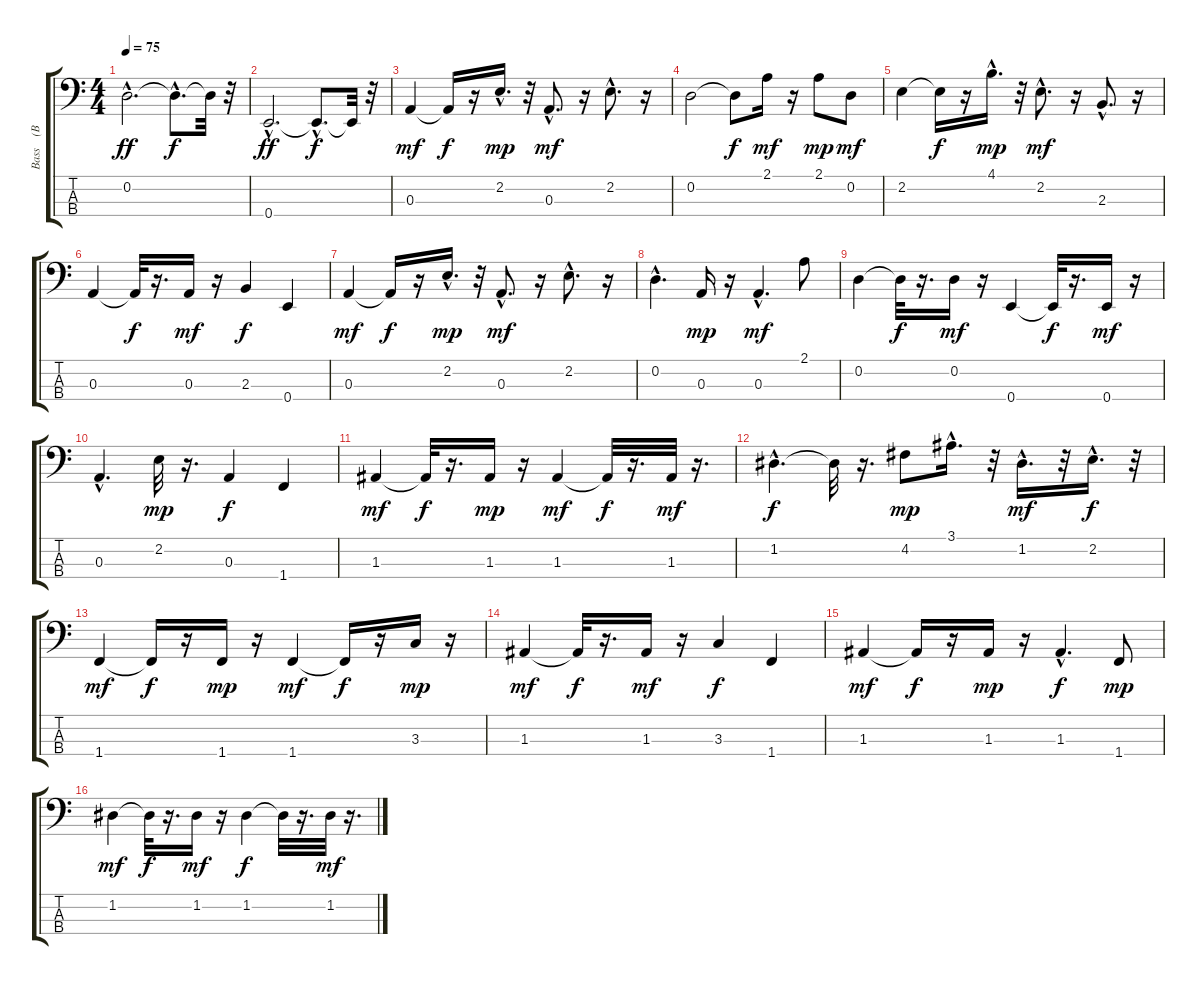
\track ("Bass    (BB)" "Bass    (B") {instrument fretlessbass}
\staff {score tabs}
\tuning (G2 D2 A1 E1) {hide}
\ts (4 4)
\tempo 75
\clef f4
\ks c
0.2{hac}.2{d dy ff} 0.2{hac t}.8{d dy f} 0.2{t}.32 r.32 |
0.4{hac}.2{d dy ff} 0.4{hac t}.8{d dy f} 0.4{t}.32 r.32 |
0.3.4{dy mf} 0.3{t}.16{dy f} r.16 2.2{hac}.16{d dy mp} r.32 0.3{hac}.8{d dy mf} r.16 2.2{hac}.8{d} r.16 |
0.2.2 0.2{t}.8{dy f} 2.1.16{dy mf} r.16 2.1.8{dy mp} 0.2.8{dy mf} |
2.2.4 2.2{t}.16{dy f} r.16 4.1{hac}.16{d dy mp} r.32 2.2{hac}.8{d dy mf} r.16 2.3{hac}.8{d} r.16 |
0.3.4 0.3{t}.32{dy f} r.16{d} 0.3.16{dy mf} r.16 2.3.4{dy f} 0.4.4 |
0.3.4{dy mf} 0.3{t}.16{dy f} r.16 2.2{hac}.16{d dy mp} r.32 0.3{hac}.8{d dy mf} r.16 2.2{hac}.8{d} r.16 |
0.2{hac}.4{d} 0.3.16{dy mp} r.16 0.3{hac}.4{d dy mf} 2.1.8 |
0.2.4 0.2{t}.32{dy f} r.16{d} 0.2.16{dy mf} r.16 0.4.4 0.4{t}.32{dy f} r.16{d} 0.4.16{dy mf} r.16 |
0.3{hac}.4{d} 2.2.32{dy mp} r.16{d} 0.3.4{dy f} 1.4.4 |
1.3.4{dy mf} 1.3{t}.32{dy f} r.16{d} 1.3.16{dy mp} r.16 1.3.4{dy mf} 1.3{t}.32{dy f} r.16{d} 1.3.32{dy mf} r.16{d} |
1.2{hac}.4{d dy f} 1.2{t}.32 r.16{d} 4.2.8{dy mp} 3.1{hac}.16{d} r.32 1.2{hac}.16{d dy mf} r.32 2.2{hac}.16{d dy f} r.32 |
1.4.4{dy mf} 1.4{t}.16{dy f} r.16 1.4.16{dy mp} r.16 1.4.4{dy mf} 1.4{t}.16{dy f} r.16 3.3.16{dy mp} r.16 |
1.3.4{dy mf} 1.3{t}.32{dy f} r.16{d} 1.3.16{dy mf} r.16 3.3.4{dy f} 1.4.4 |
1.3.4{dy mf} 1.3{t}.16{dy f} r.16 1.3.16{dy mp} r.16 1.3{hac}.4{d dy f} 1.4.8{dy mp} |
1.2.4{dy mf} 1.2{t}.32{dy f} r.16{d} 1.2.16{dy mf} r.16 1.2.4{dy f} 1.2{t}.32 r.16{d} 1.2.32{dy mf} r.16{d}
